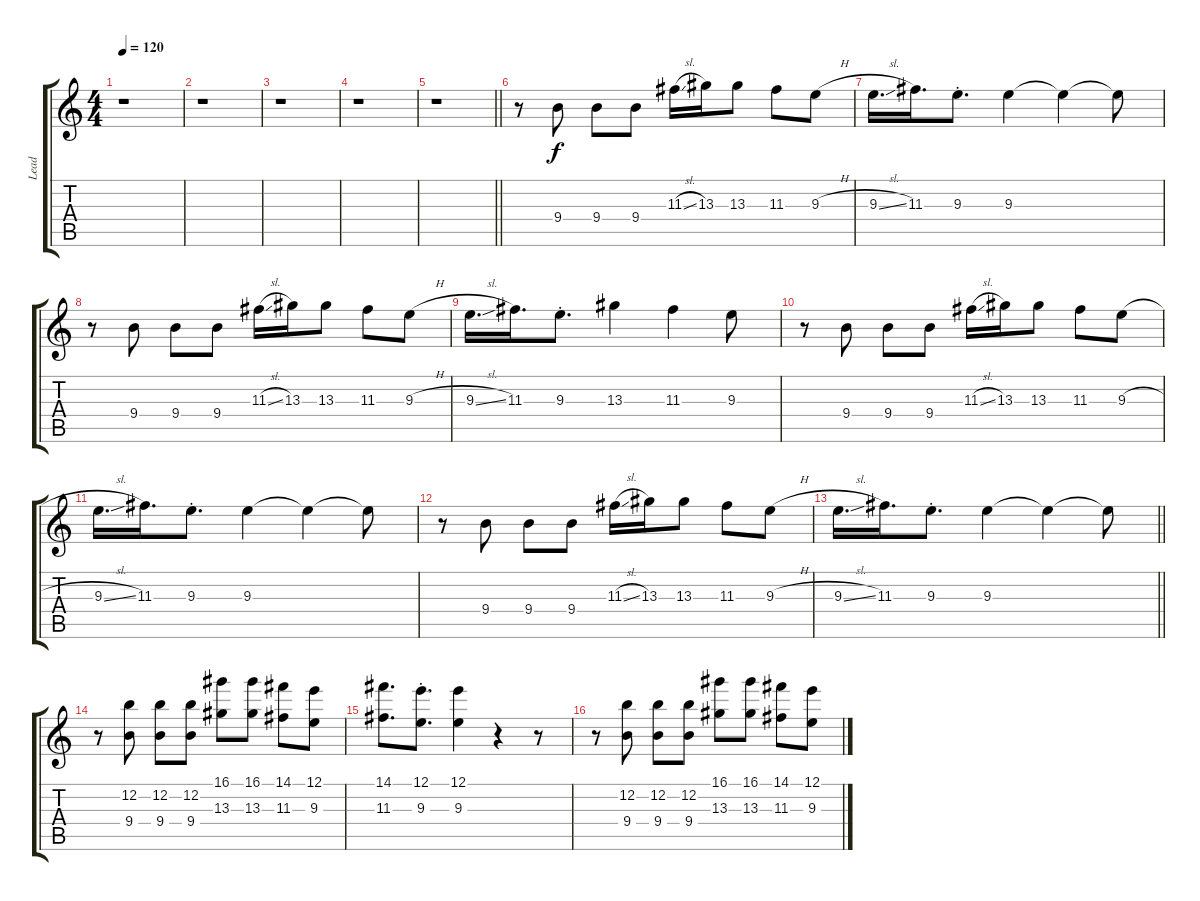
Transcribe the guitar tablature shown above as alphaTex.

\track ("Lead" "Lead") {instrument acousticguitarsteel}
\staff {score tabs}
\tuning (E4 B3 G3 D3 A2 E2) {hide}
\ts (4 4)
\tempo 120
\clef g2
\ks c
r.1{dy f} |
r.1 |
r.1 |
r.1 |
\barLineRight lightlight
r.1 |
r.8 9.4.8 9.4.8 9.4.8 11.3{sl}.16 13.3.16 13.3.8 11.3.8 9.3{h}.8 |
9.3{sl}.16{d} 11.3.16{d} 9.3{st}.8{d} 9.3.4 9.3{t}.4 9.3{t}.8 |
r.8 9.4.8 9.4.8 9.4.8 11.3{sl}.16 13.3.16 13.3.8 11.3.8 9.3{h}.8 |
9.3{sl}.16{d} 11.3.16{d} 9.3{st}.8{d} 13.3.4 11.3.4 9.3.8 |
r.8 9.4.8 9.4.8 9.4.8 11.3{sl}.16 13.3.16 13.3.8 11.3.8 9.3{h}.8 |
9.3{sl}.16{d} 11.3.16{d} 9.3{st}.8{d} 9.3.4 9.3{t}.4 9.3{t}.8 |
r.8 9.4.8 9.4.8 9.4.8 11.3{sl}.16 13.3.16 13.3.8 11.3.8 9.3{h}.8 |
\barLineRight lightlight
9.3{sl}.16{d} 11.3.16{d} 9.3{st}.8{d} 9.3.4 9.3{t}.4 9.3{t}.8 |
r.8{volume 16} (12.2 9.4).8 (12.2 9.4).8 (12.2 9.4).8 (16.1 13.3).8 (16.1 13.3).8 (14.1 11.3).8 (12.1 9.3).8 |
(14.1 11.3).8{d} (12.1{st} 9.3{st}).8{d} (12.1 9.3).4 r.4 r.8 |
r.8 (12.2 9.4).8 (12.2 9.4).8 (12.2 9.4).8 (16.1 13.3).8 (16.1 13.3).8 (14.1 11.3).8 (12.1 9.3).8
